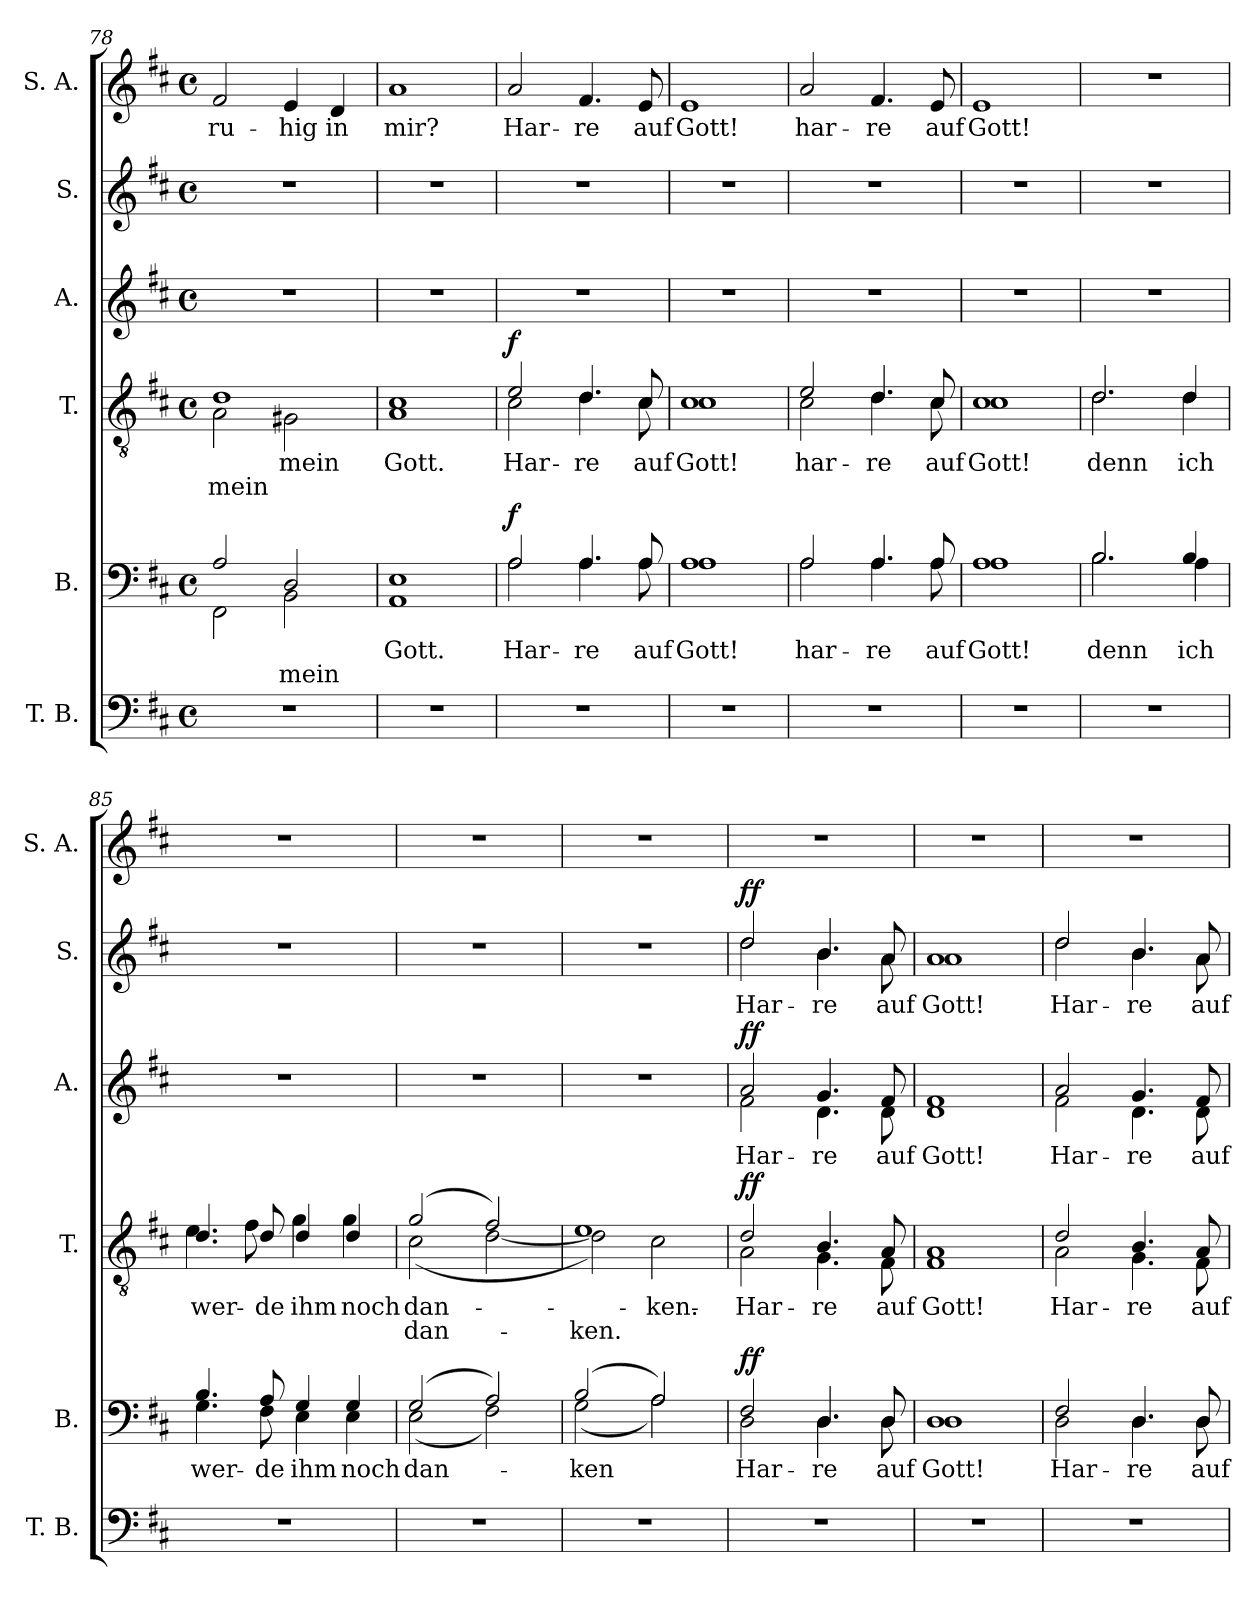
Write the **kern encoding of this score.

**kern	**kern	**text	**text	**dynam	**kern	**text	**text	**dynam	**kern	**text	**dynam	**kern	**text	**dynam	**kern	**text
*part6	*part5	*part5	*part5	*part5	*part4	*part4	*part4	*part4	*part3	*part3	*part3	*part2	*part2	*part2	*part1	*part1
*staff6	*staff5	*staff5	*staff5	*staff5	*staff4	*staff4	*staff4	*staff4	*staff3	*staff3	*staff3	*staff2	*staff2	*staff2	*staff1	*staff1
*I"T. B.	*I"B.	*	*	*	*I"T.	*	*	*	*I"A.	*	*	*I"S.	*	*	*I"S. A.	*
*I'T. B.	*I'B.	*	*	*	*I'T.	*	*	*	*I'A.	*	*	*I'S.	*	*	*I'S. A.	*
*clefF4	*clefF4	*	*	*	*clefGv2	*	*	*	*clefG2	*	*	*clefG2	*	*	*clefG2	*
*k[f#c#]	*k[f#c#]	*	*	*	*k[f#c#]	*	*	*	*k[f#c#]	*	*	*k[f#c#]	*	*	*k[f#c#]	*
*D:	*D:	*	*	*	*D:	*	*	*	*D:	*	*	*D:	*	*	*D:	*
*M4/4	*M4/4	*	*	*	*M4/4	*	*	*	*M4/4	*	*	*M4/4	*	*	*M4/4	*
*met(c)	*met(c)	*	*	*	*met(c)	*	*	*	*met(c)	*	*	*met(c)	*	*	*met(c)	*
=78	=78	=78	=78	=78	=78	=78	=78	=78	=78	=78	=78	=78	=78	=78	=78	=78
*	*^	*	*	*	*	*	*	*	*	*	*	*	*	*	*	*
!	!	!	!	!	!	!	!	!LO:LY:a	!	!	!	!	!	!	!	!	!LO:LY:b
*	*	*	*	*	*	*^	*	*	*	*	*	*	*	*	*	*	*
1r	2A/	2FF#\	.	.	.	1d	2A\	.	mein	.	1r	.	.	1r	.	.	2f#/	-ru-
!	!	!	!	!LO:LY:a	!	!	!	!LO:LY:b	!	!	!	!	!	!	!	!	!	!LO:LY:b
.	2D/	2BB\	.	mein	.	.	2G#X\	mein	.	.	.	.	.	.	.	.	4e/	-hig
!	!	!	!	!	!	!	!	!	!	!	!	!	!	!	!	!	!	!LO:LY:b
.	.	.	.	.	.	.	.	.	.	.	.	.	.	.	.	.	4d/	in
=79	=79	=79	=79	=79	=79	=79	=79	=79	=79	=79	=79	=79	=79	=79	=79	=79	=79	=79
!	!	!	!LO:LY:b	!	!	!	!	!LO:LY:b	!	!	!	!	!	!	!	!	!	!LO:LY:b
1r	1E	1AA	Gott.	.	.	1c#	1A	Gott.	.	.	1r	.	.	1r	.	.	1a	mir?
!!LO:LB:g=z
=80	=80	=80	=80	=80	=80	=80	=80	=80	=80	=80	=80	=80	=80	=80	=80	=80	=80	=80
!	!	!	!LO:LY:b	!	!LO:DY:a	!	!	!LO:LY:b	!	!LO:DY:a	!	!	!	!	!	!	!	!LO:LY:b
1r	2A/	2A\	Har-	.	f	2e/	2c#\	Har-	.	f	1r	.	.	1r	.	.	2a/	Har-
!	!	!	!LO:LY:b	!	!	!	!	!LO:LY:b	!	!	!	!	!	!	!	!	!	!LO:LY:b
.	4.A/	4.A\	-re	.	.	4.d/	4.d\	-re	.	.	.	.	.	.	.	.	4.f#/	-re
!	!	!	!LO:LY:b	!	!	!	!	!LO:LY:b	!	!	!	!	!	!	!	!	!	!LO:LY:b
.	8A/	8A\	auf	.	.	8c#/	8c#\	auf	.	.	.	.	.	.	.	.	8e/	auf
=81	=81	=81	=81	=81	=81	=81	=81	=81	=81	=81	=81	=81	=81	=81	=81	=81	=81	=81
!	!	!	!LO:LY:b	!	!	!	!	!LO:LY:b	!	!	!	!	!	!	!	!	!	!LO:LY:b
1r	1A	1A	Gott!	.	.	1c#	1c#	Gott!	.	.	1r	.	.	1r	.	.	1e	Gott!
=82	=82	=82	=82	=82	=82	=82	=82	=82	=82	=82	=82	=82	=82	=82	=82	=82	=82	=82
!	!	!	!LO:LY:b	!	!	!	!	!LO:LY:b	!	!	!	!	!	!	!	!	!	!LO:LY:b
1r	2A/	2A\	har-	.	.	2e/	2c#\	har-	.	.	1r	.	.	1r	.	.	2a/	har-
!	!	!	!LO:LY:b	!	!	!	!	!LO:LY:b	!	!	!	!	!	!	!	!	!	!LO:LY:b
.	4.A/	4.A\	-re	.	.	4.d/	4.d\	-re	.	.	.	.	.	.	.	.	4.f#/	-re
!	!	!	!LO:LY:b	!	!	!	!	!LO:LY:b	!	!	!	!	!	!	!	!	!	!LO:LY:b
.	8A/	8A\	auf	.	.	8c#/	8c#\	auf	.	.	.	.	.	.	.	.	8e/	auf
=83	=83	=83	=83	=83	=83	=83	=83	=83	=83	=83	=83	=83	=83	=83	=83	=83	=83	=83
!	!	!	!LO:LY:b	!	!	!	!	!LO:LY:b	!	!	!	!	!	!	!	!	!	!LO:LY:b
1r	1A	1A	Gott!	.	.	1c#	1c#	Gott!	.	.	1r	.	.	1r	.	.	1e	Gott!
=84	=84	=84	=84	=84	=84	=84	=84	=84	=84	=84	=84	=84	=84	=84	=84	=84	=84	=84
!	!	!	!LO:LY:b	!	!	!	!	!LO:LY:b	!	!	!	!	!	!	!	!	!	!
1r	2.B/	2.B\	denn	.	.	2.d/	2.d\	denn	.	.	1r	.	.	1r	.	.	1r	.
!	!	!	!LO:LY:b	!	!	!	!	!LO:LY:b	!	!	!	!	!	!	!	!	!	!
.	4B/	4A\	ich	.	.	4d/	4d\	ich	.	.	.	.	.	.	.	.	.	.
=85	=85	=85	=85	=85	=85	=85	=85	=85	=85	=85	=85	=85	=85	=85	=85	=85	=85	=85
!	!	!	!LO:LY:b	!	!	!	!	!LO:LY:b	!	!	!	!	!	!	!	!	!	!
1r	4.B/	4.G\	wer-	.	.	4.d/	4.e\	wer-	.	.	1r	.	.	1r	.	.	1r	.
!	!	!	!LO:LY:b	!	!	!	!	!LO:LY:b	!	!	!	!	!	!	!	!	!	!
.	8A/	8F#\	-de	.	.	8d/	8f#\	-de	.	.	.	.	.	.	.	.	.	.
!	!	!	!LO:LY:b	!	!	!	!	!LO:LY:b	!	!	!	!	!	!	!	!	!	!
.	4G/	4E\	ihm	.	.	4d/	4g\	ihm	.	.	.	.	.	.	.	.	.	.
!	!	!	!LO:LY:b	!	!	!	!	!LO:LY:b	!	!	!	!	!	!	!	!	!	!
.	4G/	4E\	noch	.	.	4d/	4g\	noch	.	.	.	.	.	.	.	.	.	.
=86	=86	=86	=86	=86	=86	=86	=86	=86	=86	=86	=86	=86	=86	=86	=86	=86	=86	=86
!	!	!	!LO:LY:b	!	!	!	!	!	!LO:LY:a	!	!	!	!	!	!	!	!	!
!	!	!	!	!	!	!	!	!LO:LY:b	!	!	!	!	!	!	!	!	!	!
1r	(>2G/	(<2E\	dan-	.	.	(>2g/	(<2c#\	dan-	dan-	.	1r	.	.	1r	.	.	1r	.
.	2A/)	2F#\)	.	.	.	2f#/)	[2d\	.	.	.	.	.	.	.	.	.	.	.
=87	=87	=87	=87	=87	=87	=87	=87	=87	=87	=87	=87	=87	=87	=87	=87	=87	=87	=87
!	!	!	!LO:LY:b	!	!	!	!	!	!LO:LY:a	!	!	!	!	!	!	!	!	!
1r	(>2B/	(<2G\	-ken	.	.	1e	2d\])	.	-ken.	.	1r	.	.	1r	.	.	1r	.
!	!	!	!	!	!	!	!	!LO:LY:b	!	!	!	!	!	!	!	!	!	!
.	2A/)	2A\)	.	.	.	.	2c#\	-ken.	.	.	.	.	.	.	.	.	.	.
!!LO:PB:g=z
=88	=88	=88	=88	=88	=88	=88	=88	=88	=88	=88	=88	=88	=88	=88	=88	=88	=88	=88
!	!	!	!LO:LY:b	!	!LO:DY:a	!	!	!LO:LY:b	!	!LO:DY:a	!	!LO:LY:b	!LO:DY:a	!	!LO:LY:b	!LO:DY:a	!	!
*	*	*	*	*	*	*	*	*	*	*	*^	*	*	*^	*	*	*	*
1r	2F#/	2D\	Har-	.	ff	2d/	2A\	Har-	.	ff	2a/	2f#\	Har-	ff	2dd/	2dd\	Har-	ff	1r	.
!	!	!	!LO:LY:b	!	!	!	!	!LO:LY:b	!	!	!	!	!LO:LY:b	!	!	!	!LO:LY:b	!	!	!
.	4.D/	4.D\	-re	.	.	4.B/	4.G\	-re	.	.	4.g/	4.d\	-re	.	4.b/	4.b\	-re	.	.	.
!	!	!	!LO:LY:b	!	!	!	!	!LO:LY:b	!	!	!	!	!LO:LY:b	!	!	!	!LO:LY:b	!	!	!
.	8D/	8D\	auf	.	.	8A/	8F#\	auf	.	.	8f#/	8d\	auf	.	8a/	8a\	auf	.	.	.
=89	=89	=89	=89	=89	=89	=89	=89	=89	=89	=89	=89	=89	=89	=89	=89	=89	=89	=89	=89	=89
!	!	!	!LO:LY:b	!	!	!	!	!LO:LY:b	!	!	!	!	!LO:LY:b	!	!	!	!LO:LY:b	!	!	!
1r	1D	1D	Gott!	.	.	1A	1F#	Gott!	.	.	1f#	1d	Gott!	.	1a	1a	Gott!	.	1r	.
=90	=90	=90	=90	=90	=90	=90	=90	=90	=90	=90	=90	=90	=90	=90	=90	=90	=90	=90	=90	=90
!	!	!	!LO:LY:b	!	!	!	!	!LO:LY:b	!	!	!	!	!LO:LY:b	!	!	!	!LO:LY:b	!	!	!
1r	2F#/	2D\	Har-	.	.	2d/	2A\	Har-	.	.	2a/	2f#\	Har-	.	2dd/	2dd\	Har-	.	1r	.
!	!	!	!LO:LY:b	!	!	!	!	!LO:LY:b	!	!	!	!	!LO:LY:b	!	!	!	!LO:LY:b	!	!	!
.	4.D/	4.D\	-re	.	.	4.B/	4.G\	-re	.	.	4.g/	4.d\	-re	.	4.b/	4.b\	-re	.	.	.
!	!	!	!LO:LY:b	!	!	!	!	!LO:LY:b	!	!	!	!	!LO:LY:b	!	!	!	!LO:LY:b	!	!	!
.	8D/	8D\	auf	.	.	8A/	8F#\	auf	.	.	8f#/	8d\	auf	.	8a/	8a\	auf	.	.	.
*	*v	*v	*	*	*	*	*	*	*	*	*v	*v	*	*	*v	*v	*	*	*	*
*	*	*	*	*	*v	*v	*	*	*	*	*	*	*	*	*	*	*
=	=	=	=	=	=	=	=	=	=	=	=	=	=	=	=	=
*-	*-	*-	*-	*-	*-	*-	*-	*-	*-	*-	*-	*-	*-	*-	*-	*-
